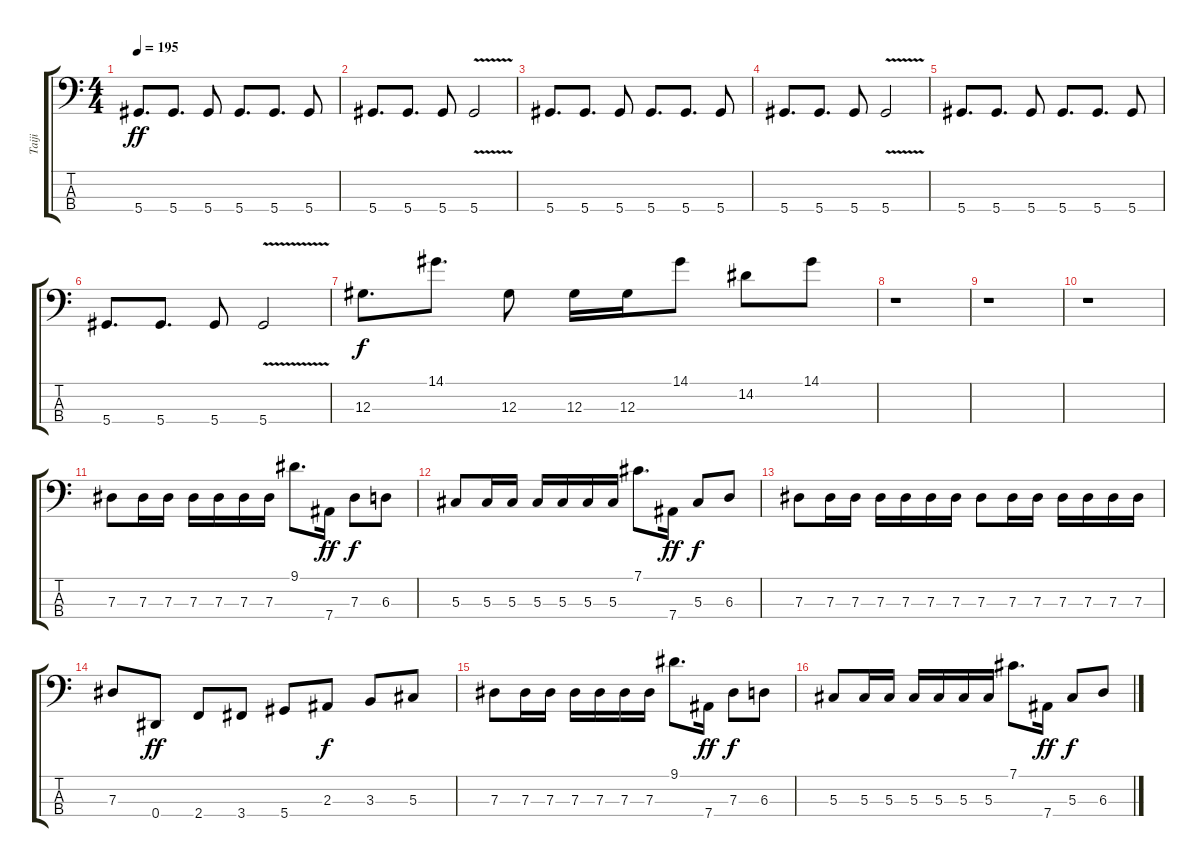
\track ("Taiji" "Taiji") {instrument electricbasspick}
\staff {score tabs}
\tuning (Gb2 Db2 Ab1 Eb1) {hide}
\ts (4 4)
\tempo 195
\clef f4
\ks c
5.4.8{d dy ff} 5.4.8{d} 5.4.8 5.4.8{d} 5.4.8{d} 5.4.8 |
5.4.8{d} 5.4.8{d} 5.4.8 5.4{v}.2 |
5.4.8{d} 5.4.8{d} 5.4.8 5.4.8{d} 5.4.8{d} 5.4.8 |
5.4.8{d} 5.4.8{d} 5.4.8 5.4{v}.2 |
5.4.8{d} 5.4.8{d} 5.4.8 5.4.8{d} 5.4.8{d} 5.4.8 |
5.4.8{d} 5.4.8{d} 5.4.8 5.4{v}.2 |
12.3.8{d dy f} 14.1.8{d} 12.3.8 12.3.16 12.3.16 14.1.8 14.2.8 14.1.8 |
r.1 |
r.1 |
r.1 |
7.3.8 7.3.16 7.3.16 7.3.16 7.3.16 7.3.16 7.3.16 9.1.8{d} 7.4.16{dy ff} 7.3.8{dy f} 6.3.8 |
5.3.8 5.3.16 5.3.16 5.3.16 5.3.16 5.3.16 5.3.16 7.1.8{d} 7.4.16{dy ff} 5.3.8{dy f} 6.3.8 |
7.3.8 7.3.16 7.3.16 7.3.16 7.3.16 7.3.16 7.3.16 7.3.8 7.3.16 7.3.16 7.3.16 7.3.16 7.3.16 7.3.16 |
7.3.8 0.4.8{dy ff} 2.4.8 3.4.8 5.4.8 2.3.8{dy f} 3.3.8 5.3.8 |
7.3.8 7.3.16 7.3.16 7.3.16 7.3.16 7.3.16 7.3.16 9.1.8{d} 7.4.16{dy ff} 7.3.8{dy f} 6.3.8 |
5.3.8 5.3.16 5.3.16 5.3.16 5.3.16 5.3.16 5.3.16 7.1.8{d} 7.4.16{dy ff} 5.3.8{dy f} 6.3.8
